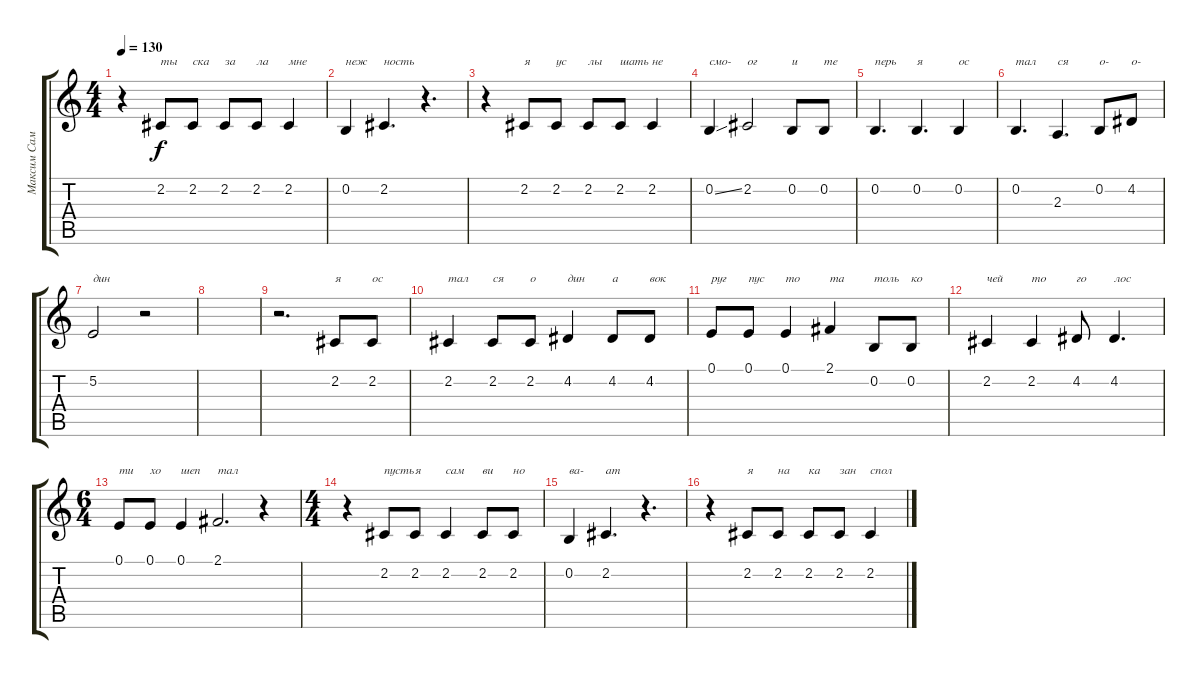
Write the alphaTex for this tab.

\track ("Максим Самосват" "Максим Сам") {instrument bassoon}
\staff {score tabs}
\tuning (E4 B3 G3 D3 A2 E2) {hide}
\ts (4 4)
\tempo 130
\clef g2
\ks c
r.4{dy f} 2.2.8{txt "ты"} 2.2.8{txt "ска"} 2.2.8{txt "за"} 2.2.8{txt "ла"} 2.2.4{txt "мне"} |
0.2.4{txt "неж"} 2.2.4{d txt "ность"} r.4{d} |
r.4 2.2.8{txt "я"} 2.2.8{txt "ус"} 2.2.8{txt "лы"} 2.2.8{txt "шать"} 2.2.4{txt "не"} |
0.2{ss}.4{txt "смо-"} 2.2.2{txt "ог"} 0.2.8{txt "и"} 0.2.8{txt "те"} |
0.2.4{d txt "перь"} 0.2.4{d txt "я"} 0.2.4{txt "ос"} |
0.2.4{d txt "тал"} 2.3.4{d txt "ся"} 0.2.8{txt "о-"} 4.2.8{txt "о-"} |
5.2.2{txt "дин"} r.2 |
|
r.2{d} 2.2.8{txt "я"} 2.2.8{txt "ос"} |
2.2.4{txt "тал"} 2.2.8{txt "ся"} 2.2.8{txt "о"} 4.2.4{txt "дин"} 4.2.8{txt "а"} 4.2.8{txt "вок"} |
0.1.8{txt "руг"} 0.1.8{txt "пус"} 0.1.4{txt "то"} 2.1.4{txt "та"} 0.2.8{txt "толь"} 0.2.8{txt "ко"} |
2.2.4{txt "чей"} 2.2.4{txt "то"} 4.2.8{txt "го"} 4.2.4{d txt "лос"} |
\ts (6 4)
0.1.8{txt "ти"} 0.1.8{txt "хо"} 0.1.4{txt "шеп"} 2.1.2{d txt "тал"} r.4 |
\ts (4 4)
r.4 2.2.8{txt "пусть"} 2.2.8{txt "я"} 2.2.4{txt "сам"} 2.2.8{txt "ви"} 2.2.8{txt "но"} |
0.2.4{txt "ва-"} 2.2.4{d txt "ат"} r.4{d} |
r.4 2.2.8{txt "я"} 2.2.8{txt "на"} 2.2.8{txt "ка"} 2.2.8{txt "зан"} 2.2.4{txt "спол"}
